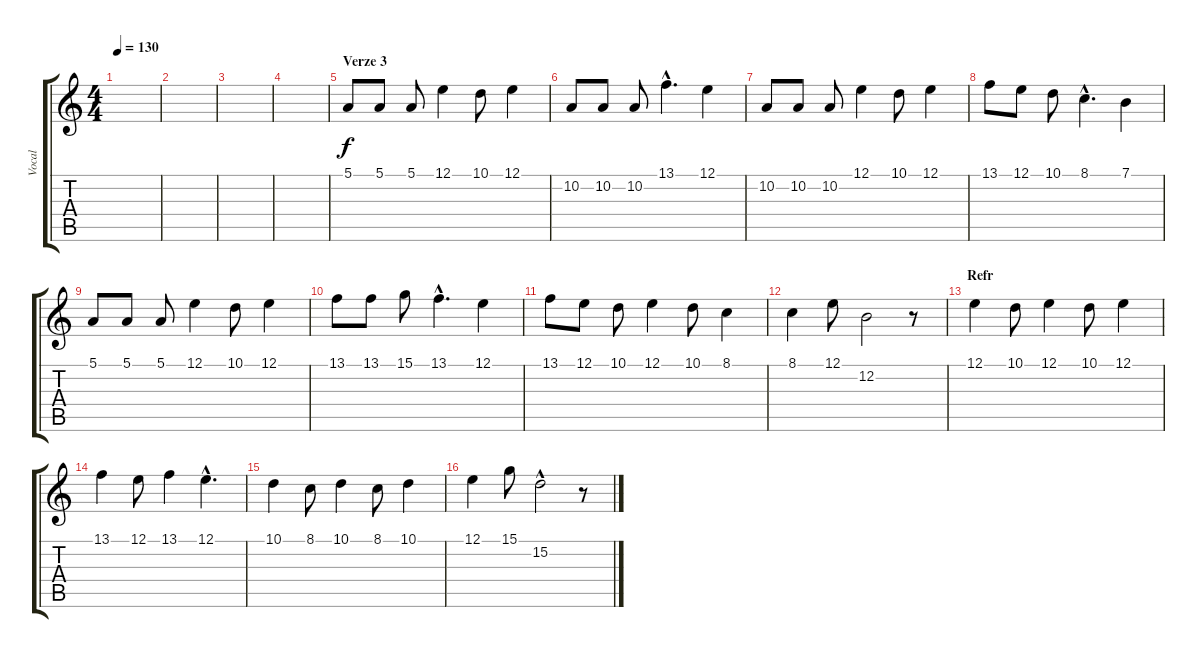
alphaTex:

\track ("Vocal" "Vocal") {instrument synthvoice}
\staff {score tabs}
\tuning (E4 B3 G3 D3 A2 E2) {hide}
\ts (4 4)
\tempo 130
\clef g2
\ks c
|
|
|
|
\section ("" "Verze 3")
5.1.8 5.1.8 5.1.8 12.1.4 10.1.8 12.1.4 |
10.2.8 10.2.8 10.2.8 13.1{hac}.4{d} 12.1.4 |
10.2.8 10.2.8 10.2.8 12.1.4 10.1.8 12.1.4 |
13.1.8 12.1.8 10.1.8 8.1{hac}.4{d} 7.1.4 |
5.1.8 5.1.8 5.1.8 12.1.4 10.1.8 12.1.4 |
13.1.8 13.1.8 15.1.8 13.1{hac}.4{d} 12.1.4 |
13.1.8 12.1.8 10.1.8 12.1.4 10.1.8 8.1.4 |
8.1.4 12.1.8 12.2.2 r.8 |
\section ("" "Refr")
12.1.4 10.1.8 12.1.4 10.1.8 12.1.4 |
13.1.4 12.1.8 13.1.4 12.1{hac}.4{d} |
10.1.4 8.1.8 10.1.4 8.1.8 10.1.4 |
12.1.4 15.1.8 15.2{hac}.2 r.8
